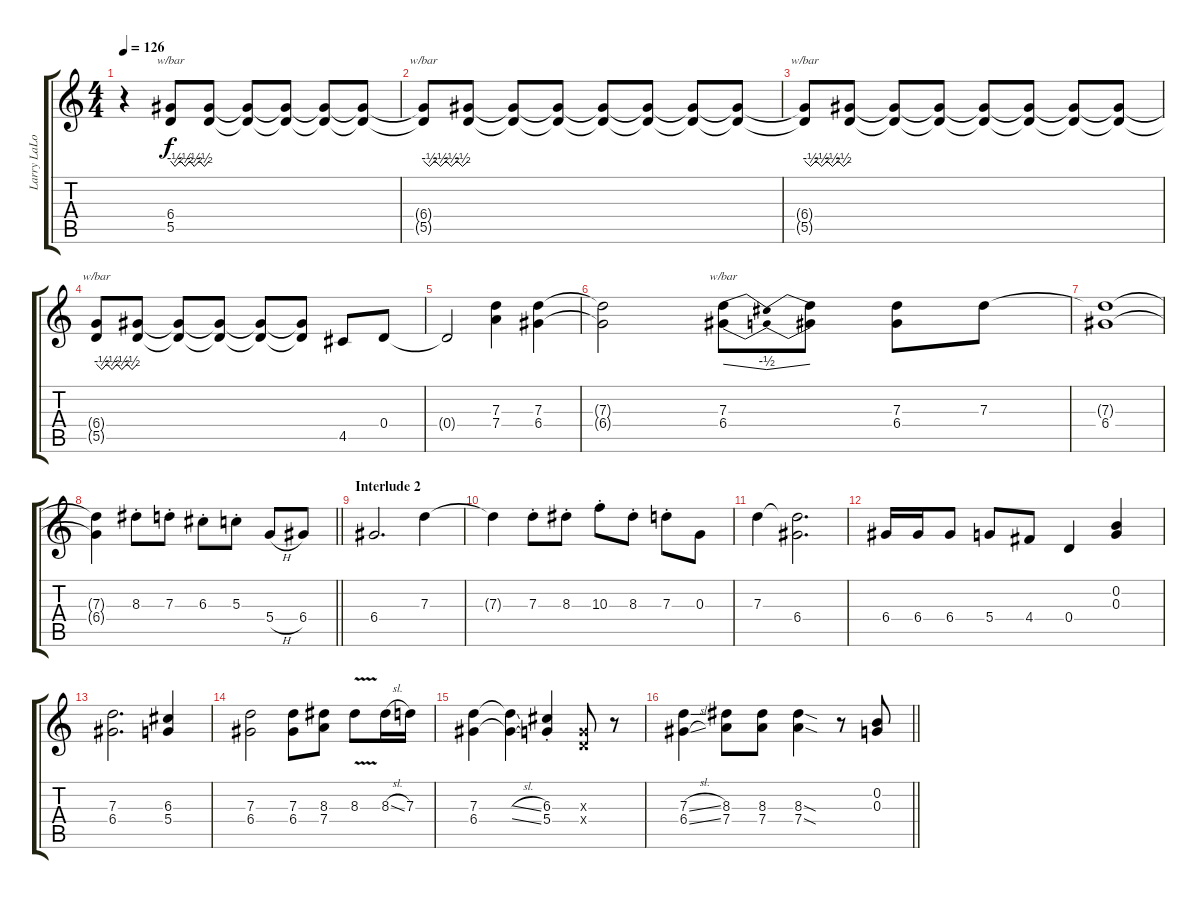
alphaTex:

\track ("Larry LaLonde | Gtr." "Larry LaLo") {instrument distortionguitar}
\staff {score tabs}
\tuning (E4 B3 G3 D3 A2 E2) {hide}
\ts (4 4)
\tempo 126
\clef g2
\ks c
r.4{dy f} (6.4 5.5).8{tbe (custom default 0 0 7 -2 15 0 23 -2 30 0 37 -2 45 0 53 -2 60 0)} (6.4{t} 5.5{t}).8 (6.4{t} 5.5{t}).8 (6.4{t} 5.5{t}).8 (6.4{t} 5.5{t}).8 (6.4{t} 5.5{t}).8 |
(6.4{t} 5.5{t}).8{tbe (custom default 0 0 8 -2 15 0 23 -2 30 0 37 -2 45 0 52 -2 60 0)} (6.4{t} 5.5{t}).8 (6.4{t} 5.5{t}).8 (6.4{t} 5.5{t}).8 (6.4{t} 5.5{t}).8 (6.4{t} 5.5{t}).8 (6.4{t} 5.5{t}).8 (6.4{t} 5.5{t}).8 |
(6.4{t} 5.5{t}).8{tbe (custom default 0 0 8 -2 15 0 23 -2 30 0 37 -2 45 0 52 -2 60 0)} (6.4{t} 5.5{t}).8 (6.4{t} 5.5{t}).8 (6.4{t} 5.5{t}).8 (6.4{t} 5.5{t}).8 (6.4{t} 5.5{t}).8 (6.4{t} 5.5{t}).8 (6.4{t} 5.5{t}).8 |
(6.4{t} 5.5{t}).8{tbe (custom default 0 0 8 -2 15 0 23 -2 30 0 37 -2 45 0 52 -2 60 0)} (6.4{t} 5.5{t}).8 (6.4{t} 5.5{t}).8 (6.4{t} 5.5{t}).8 (6.4{t} 5.5{t}).8 (6.4{t} 5.5{t}).8 4.5.8 0.4.8 |
0.4{t}.2 (7.3 7.4).4 (7.3 6.4).4 |
(7.3{t} 6.4{t}).2 (7.3 6.4).8{tbe (dip default 0 0 30 -2 60 0)} (7.3{t} 6.4{t}).8 (7.3 6.4).8 7.3.8 |
(7.3{t} 6.4).1 |
\barLineRight lightlight
(7.3{t} 6.4{t}).4 8.3{st}.8 7.3{st}.8 6.3{st}.8 5.3{st}.8 5.4{h}.8 6.4.8 |
\section ("" "Interlude 2")
6.4.2{d} 7.3.4 |
7.3{t}.4 7.3{st}.8 8.3{st}.8 10.3{st}.8 8.3{st}.8 7.3{st}.8 0.3.8 |
7.3.4 (7.3{t} 6.4).2{d} |
6.4.16 6.4.16 6.4.8 5.4.8 4.4.8 0.4.4 (0.2 0.3).4 |
(7.3 6.4).2{d} (6.3 5.4).4 |
(7.3 6.4).2 (7.3 6.4).8 (8.3 7.4).8 8.3{v}.8 8.3{sl}.16 7.3.16 |
(7.3 6.4).4 (7.3{sl t} 6.4{sl t}).4 (6.3{st} 5.4{st}).4 (0.3{x} 0.4{x}).8 r.8 |
\barLineRight lightlight
(7.3{sl} 6.4{sl}).4 (8.3 7.4).8 (8.3 7.4).8 (8.3{sod} 7.4{sod}).4 r.8 (0.2 0.3).8
